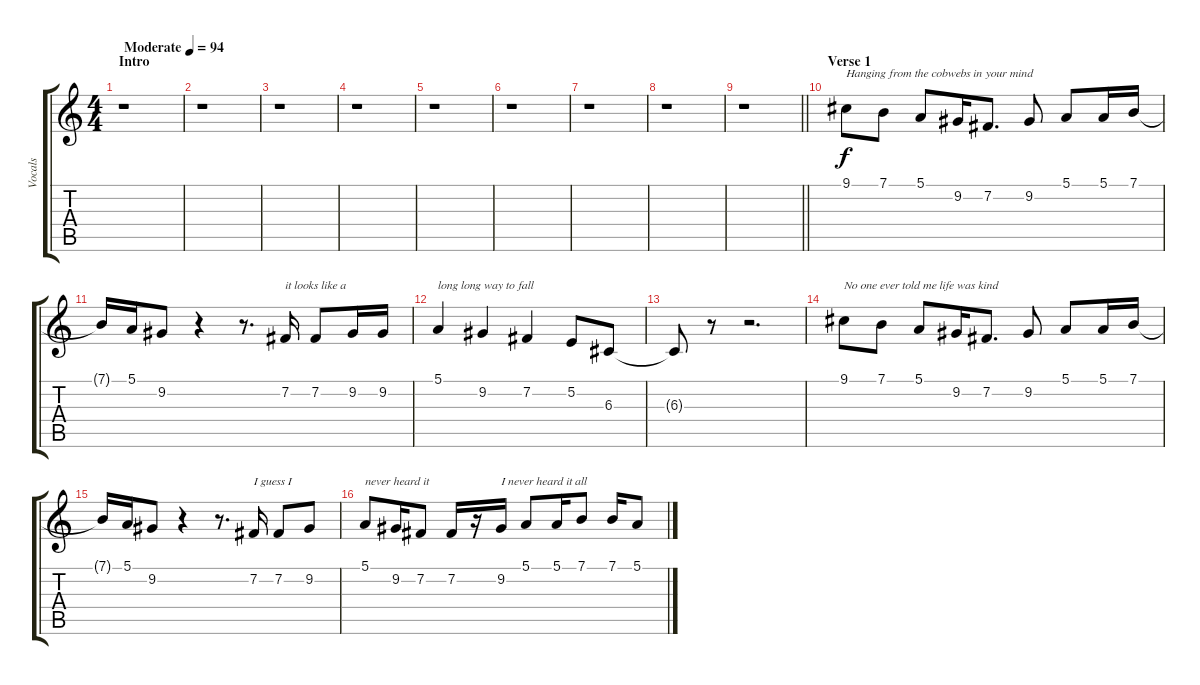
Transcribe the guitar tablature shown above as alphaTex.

\track ("Vocals" "Vocals") {instrument violin}
\staff {score tabs}
\tuning (E4 B3 G3 D3 A2 E2) {hide}
\ts (4 4)
\section ("" "Intro")
\tempo (94 "Moderate")
\clef g2
\ks c
r.1{dy f instrument violin} |
r.1 |
r.1 |
r.1 |
r.1 |
r.1 |
r.1 |
r.1 |
\barLineRight lightlight
r.1 |
\section ("" "Verse 1")
9.1.8{txt "Hanging from the cobwebs in your mind"} 7.1.8 5.1.8 9.2.16 7.2.8{d} 9.2.8 5.1.8 5.1.16 7.1.16 |
7.1{t}.16 5.1.16 9.2.8 r.4 r.8{d} 7.2.16{txt "it looks like a"} 7.2.8 9.2.16 9.2.16 |
5.1.4{txt "long long way to fall"} 9.2.4 7.2.4 5.2.8 6.3.8 |
6.3{t}.8 r.8 r.2{d} |
9.1.8{txt "No one ever told me life was kind"} 7.1.8 5.1.8 9.2.16 7.2.8{d} 9.2.8 5.1.8 5.1.16 7.1.16 |
7.1{t}.16 5.1.16 9.2.8 r.4 r.8{d} 7.2.16{txt "I guess I"} 7.2.8 9.2.8 |
5.1.8{txt "never heard it"} 9.2.16 7.2.8 7.2.16 r.16 9.2.16{txt "I never heard it all"} 5.1.8 5.1.16 7.1.8 7.1.16 5.1.8
